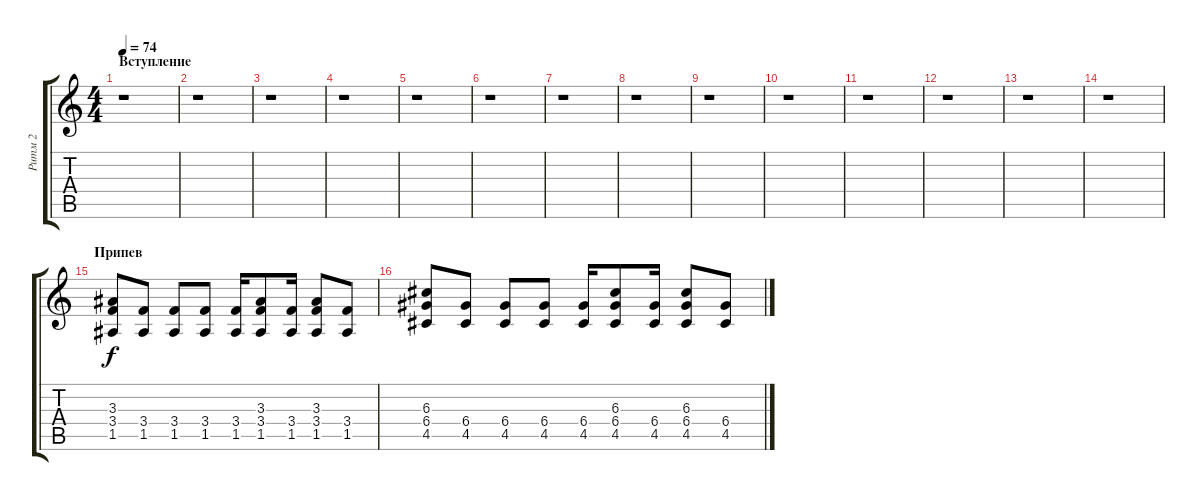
\track ("Ритм 2" "Ритм 2") {instrument overdrivenguitar}
\staff {score tabs}
\tuning (E4 B3 G3 D3 A2 E2) {hide}
\ts (4 4)
\section ("" "Вступление")
\tempo 74
\clef g2
\ks c
r.1{dy f instrument overdrivenguitar} |
r.1 |
r.1 |
r.1 |
r.1 |
r.1 |
r.1 |
r.1 |
r.1 |
r.1 |
r.1 |
r.1 |
r.1 |
r.1 |
\section ("" "Припев")
(3.3 3.4 1.5).8 (3.4 1.5).8 (3.4 1.5).8 (3.4 1.5).8 (3.4 1.5).16 (3.3 3.4 1.5).8 (3.4 1.5).16 (3.3 3.4 1.5).8 (3.4 1.5).8 |
(6.3 6.4 4.5).8 (6.4 4.5).8 (6.4 4.5).8 (6.4 4.5).8 (6.4 4.5).16 (6.3 6.4 4.5).8 (6.4 4.5).16 (6.3 6.4 4.5).8 (6.4 4.5).8
